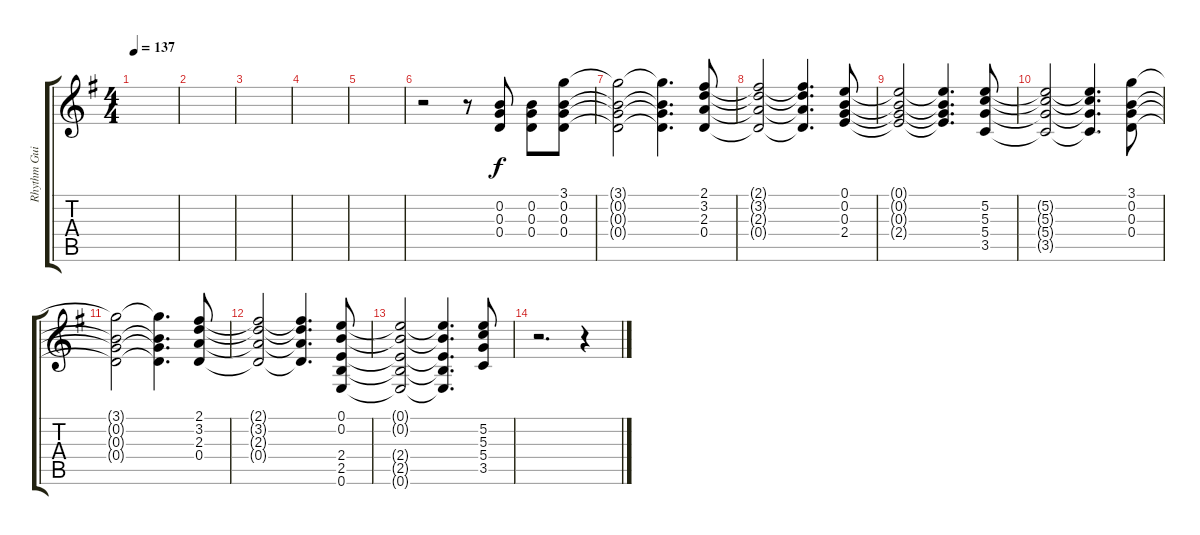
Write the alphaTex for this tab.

\track ("Rhythm Guitar" "Rhythm Gui") {instrument distortionguitar}
\staff {score tabs}
\tuning (E4 B3 G3 D3 A2 E2) {hide}
\ts (4 4)
\tempo 137
\clef g2
\ks g
|
|
|
|
|
r.2 r.8 (0.2 0.3 0.4).8 (0.2 0.3 0.4).8 (3.1 0.2 0.3 0.4).8 |
(3.1{t} 0.2{t} 0.3{t} 0.4{t}).2 (3.1{t} 0.2{t} 0.3{t} 0.4{t}).4{d} (2.1 3.2 2.3 0.4).8 |
(2.1{t} 3.2{t} 2.3{t} 0.4{t}).2 (2.1{t} 3.2{t} 2.3{t} 0.4{t}).4{d} (0.1 0.2 0.3 2.4).8 |
(0.1{t} 0.2{t} 0.3{t} 2.4{t}).2 (0.1{t} 0.2{t} 0.3{t} 2.4{t}).4{d} (5.2 5.3 5.4 3.5).8 |
(5.2{t} 5.3{t} 5.4{t} 3.5{t}).2 (5.2{t} 5.3{t} 5.4{t} 3.5{t}).4{d} (3.1 0.2 0.3 0.4).8 |
(3.1{t} 0.2{t} 0.3{t} 0.4{t}).2 (3.1{t} 0.2{t} 0.3{t} 0.4{t}).4{d} (2.1 3.2 2.3 0.4).8 |
(2.1{t} 3.2{t} 2.3{t} 0.4{t}).2 (2.1{t} 3.2{t} 2.3{t} 0.4{t}).4{d} (0.1 0.2 2.4 2.5 0.6).8 |
(0.1{t} 0.2{t} 2.4{t} 2.5{t} 0.6{t}).2 (0.1{t} 0.2{t} 2.4{t} 2.5{t} 0.6{t}).4{d} (5.2 5.3 5.4 3.5).8 |
r.2{d} r.4
